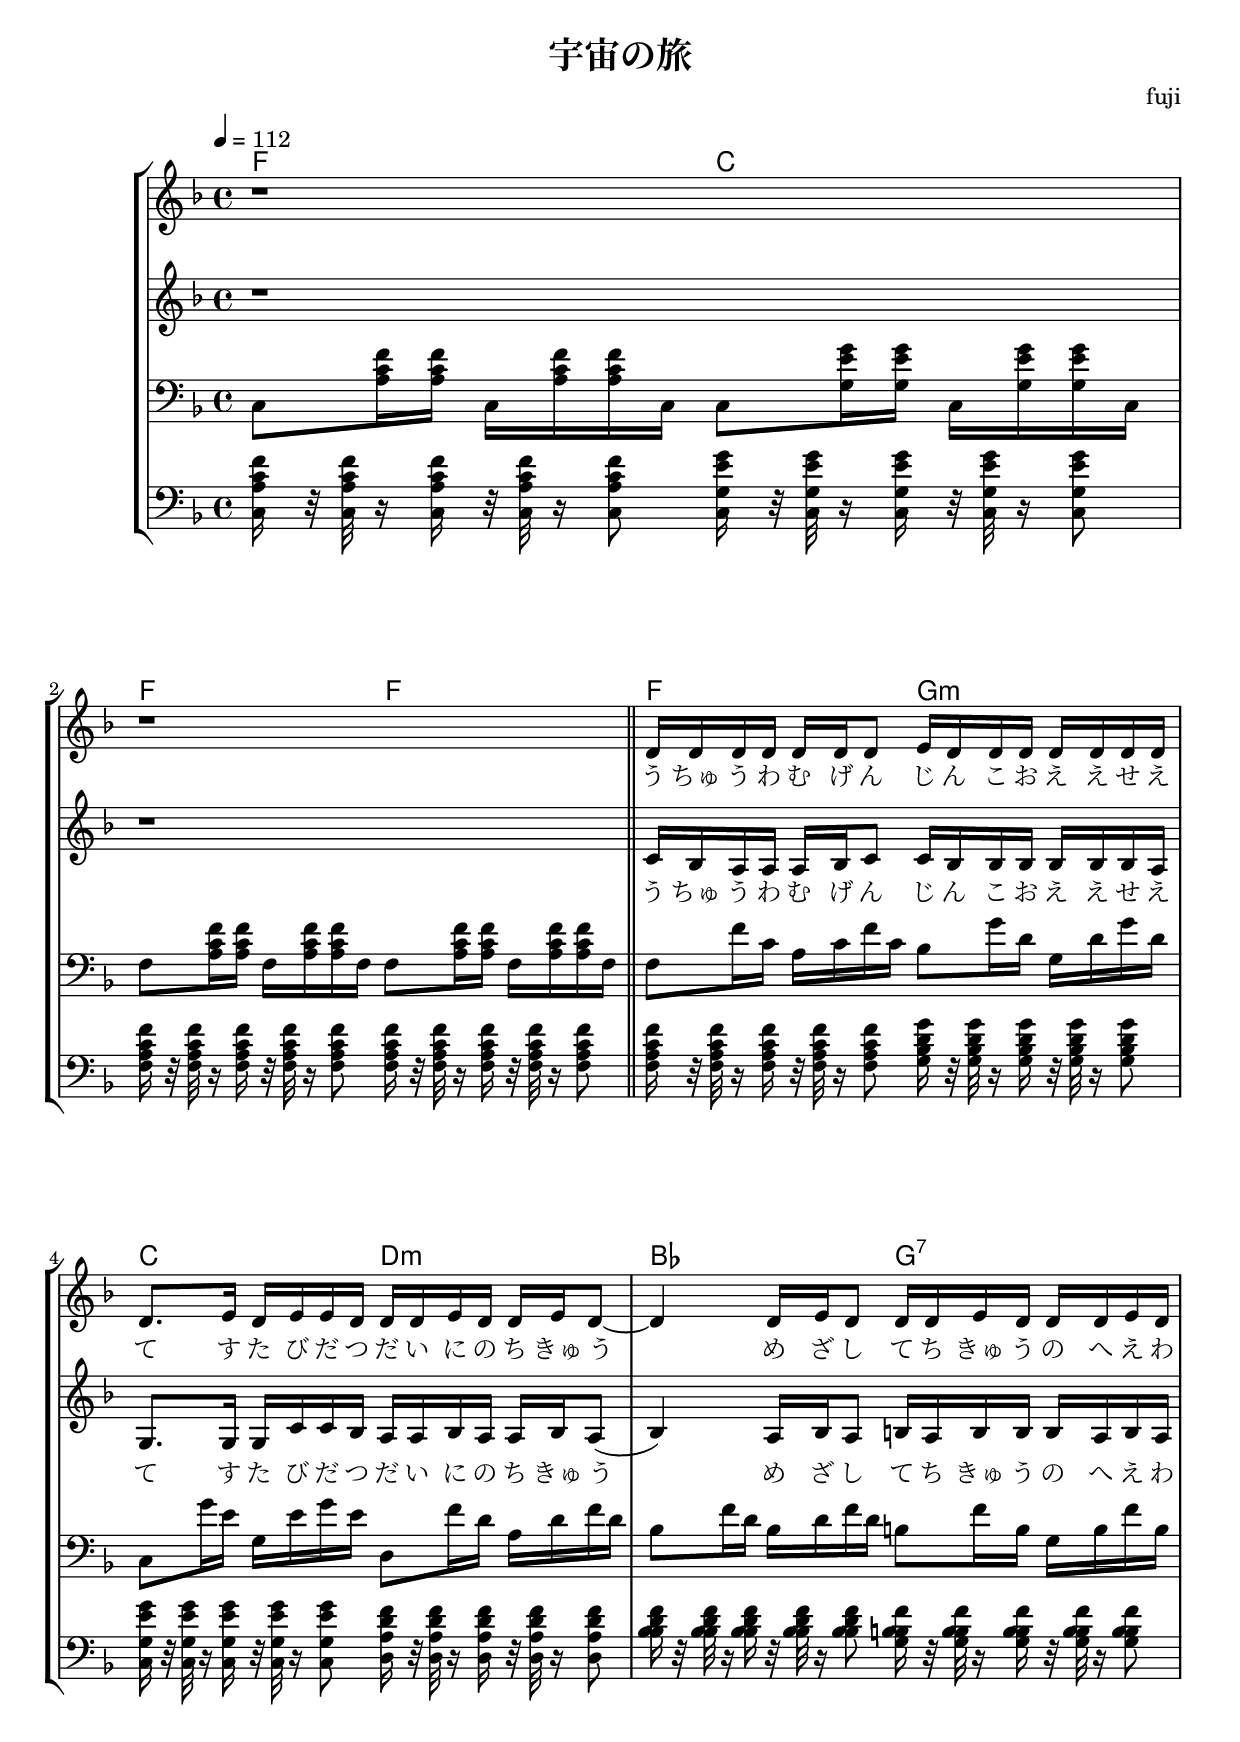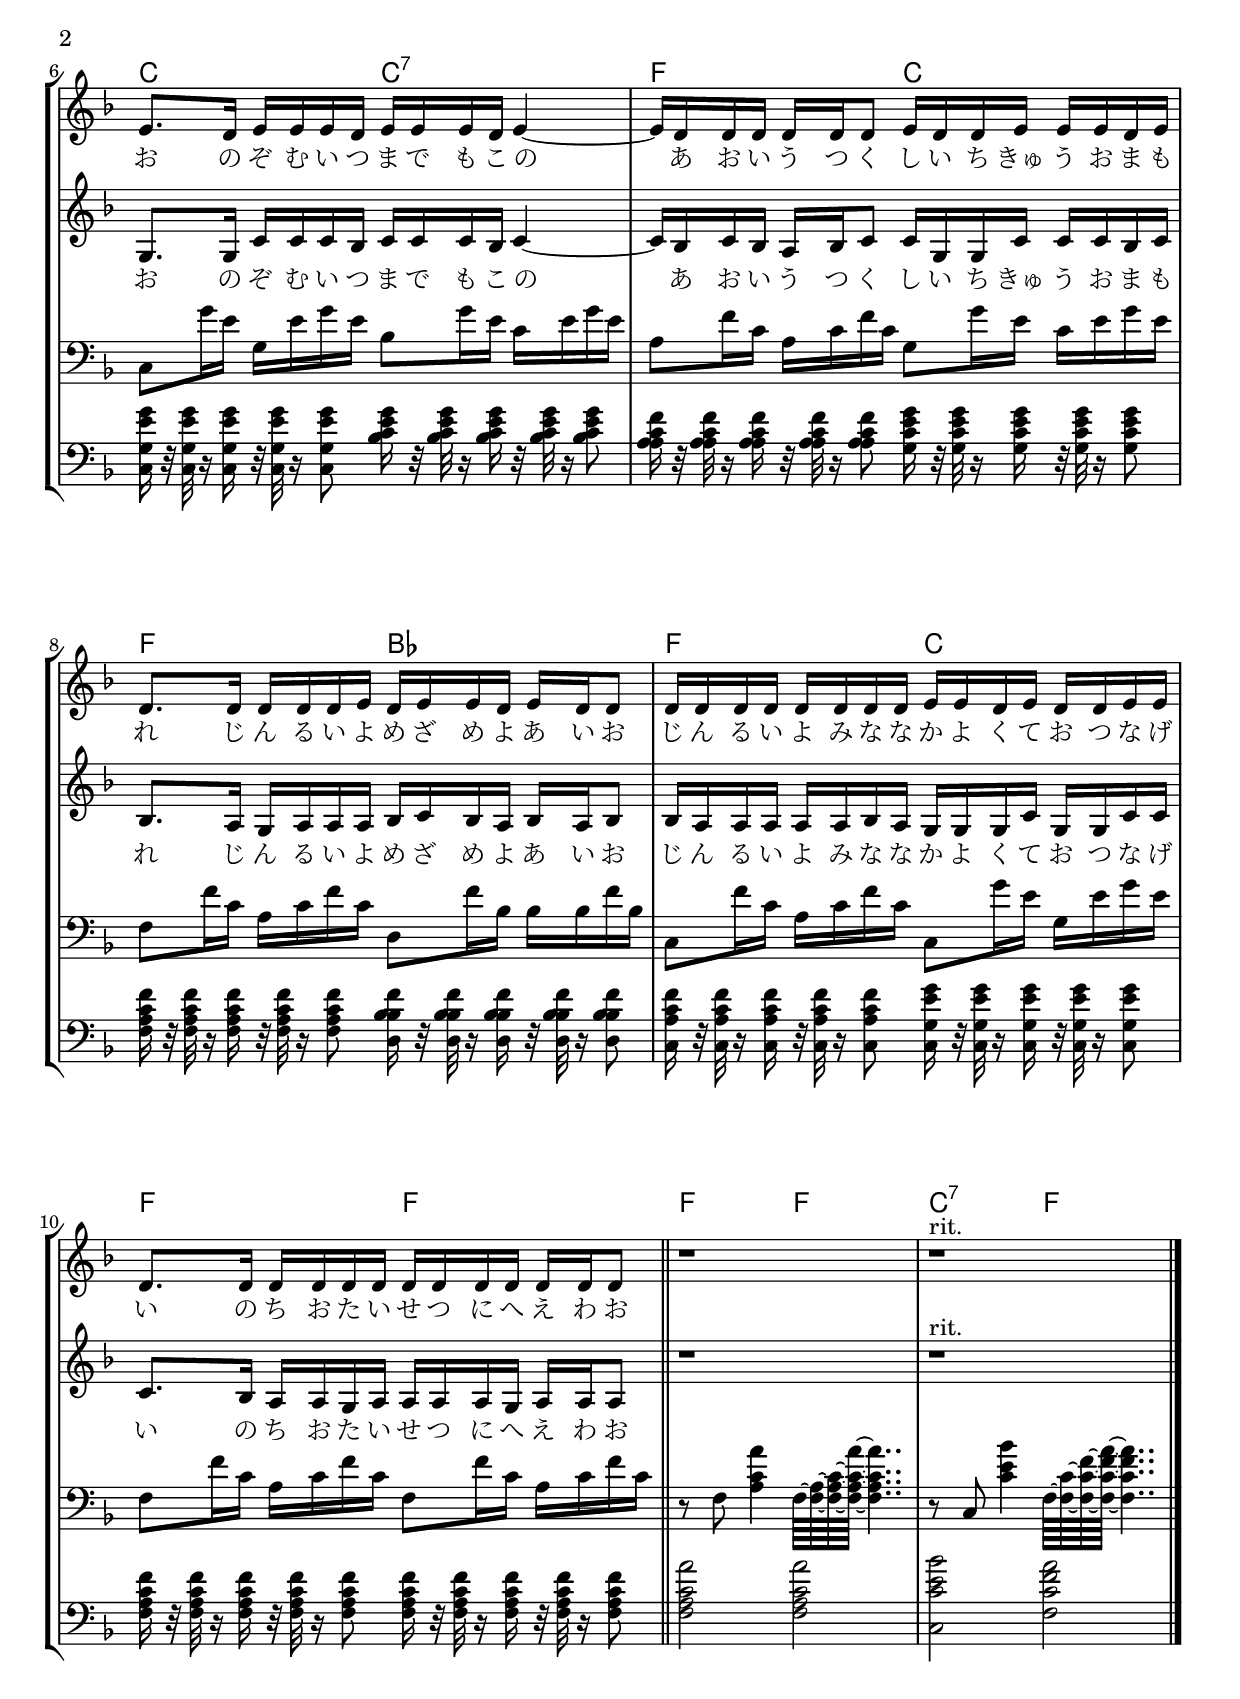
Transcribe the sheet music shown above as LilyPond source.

\version "2.12.1"

\header {
	title = \markup {宇宙の旅}
	composer = \markup \center-column {fuji}
}

harmony = \chordmode {
	f2 c f f 

	f g:m c d:m bes g:7 c c:7 f c f bes f c f f 

	f f c:7 f 
}

melody = {
	\key f \major
	\tempo 4 = 112
	r1 | r1   
	\set Staff.midiInstrument = #"mmi0.48"
	d'16  d'16  d'16  d'16  d'16  d'16  d'8  e'16  d'16  d'16  d'16  d'16  d'16  d'16  d'16 
	d'8.  e'16  d'16  e'16  e'16  d'16  d'16  d'16  e'16  d'16  d'16  e'16  d'8~ 
	d'4  d'16  e'16  d'8  d'16  d'16  e'16  d'16  d'16  d'16  e'16  d'16 
	e'8.  d'16  e'16  e'16  e'16  d'16  e'16  e'16  e'16  d'16  e'4~ 
	e'16  d'16  d'16  d'16  d'16  d'16  d'8  e'16  d'16  d'16  e'16  e'16  e'16  d'16  e'16 
	d'8.  d'16  d'16  d'16  d'16  e'16  d'16  e'16  e'16  d'16  e'16  d'16  d'8 
	d'16  d'16  d'16  d'16  d'16  d'16  d'16  d'16  e'16  e'16  d'16  e'16  d'16  d'16  e'16  e'16 
	d'8.  d'16  d'16  d'16  d'16  d'16  d'16  d'16  d'16  d'16  d'16  d'16  d'8
	r1 | r1^"rit." \bar "|."
}

words = \lyricmode {
	
	う  ちゅ  う  わ  む  げ  ん  じ  ん  こ  お  え  え  せ  え  て  す  た  び  だ  つ  だ  い  に  の  ち  きゅ  う  め  ざ  し  て  ち  きゅ  う  の  へ  え  わ  お  の  ぞ  む  い  つ  ま  で  も  こ  の  あ  お  い  う  つ  く  し  い  ち  きゅ  う  お  ま  も  れ  じ  ん  る  い  よ  め  ざ  め  よ  あ  い  お  じ  ん  る  い  よ  み  な  な  か  よ  く  て  お  つ  な  げ  い  の  ち  お  た  い  せ  つ  に  へ  え  わ  お  
	
}

secondmelody = {
	\key f \major
	\tempo 4 = 112
	r1 | r1   
	\set Staff.midiInstrument = #"mmi0.48"
	c'16  bes16  a16  a16  a16  bes16  c'8  c'16  bes16  bes16  bes16  bes16  bes16  bes16  a16 
	g8.  g16  g16  c'16  c'16  bes16  a16  a16  bes16  a16  a16  bes16  a8 
	(bes4)  a16  bes16  a8  b16  a16  b16  b16  b16  a16  b16  a16 
	g8.  g16  c'16  c'16  c'16  bes16  c'16  c'16  c'16  bes16  c'4~ 
	c'16  bes16  c'16  bes16  a16  bes16  c'8  c'16  g16  g16  c'16  c'16  c'16  bes16  c'16 
	bes8.  a16  g16  a16  a16  a16  bes16  c'16  bes16  a16  bes16  a16  bes8 
	bes16  a16  a16  a16  a16  a16  bes16  a16  g16  g16  g16  c'16  g16  g16  c'16  c'16 
	c'8.  bes16  a16  a16  g16  a16  a16  a16  a16  g16  a16  a16  a8
	r1 | r1^"rit." \bar "|."
}

secondwords = \lyricmode {
	
	う  ちゅ  う  わ  む  げ  ん  じ  ん  こ  お  え  え  せ  え  て  す  た  び  だ  つ  だ  い  に  の  ち  きゅ  う  め  ざ  し  て  ち  きゅ  う  の  へ  え  わ  お  の  ぞ  む  い  つ  ま  で  も  こ  の  あ  お  い  う  つ  く  し  い  ち  きゅ  う  お  ま  も  れ  じ  ん  る  い  よ  め  ざ  め  よ  あ  い  お  じ  ん  る  い  よ  み  な  な  か  よ  く  て  お  つ  な  げ  い  の  ち  お  た  い  せ  つ  に  へ  え  わ  お  
	
}

tempochange = {
	\tempo 4 = 112
	r1 | r1 \bar "||"
	\tempo 4 = 112
	r1 | r1 | r1 | r1 | r1 | r1 | r1 | r1 \bar "||"
	\tempo 4 = 112
	r1 | \tempo 4 = 84 r2 \tempo 4 = 74 r2 \bar "|."
}

mainacc = {
	\clef bass
	\set Staff.midiInstrument = #"Electric Bass (finger)"
	\key f \major
	\tempo 4 = 112
	c8 <a c' f'>16 <a c' f'>16   c16 <a c' f'>16 <a c' f'>16 c16
	c8 <g e' g'>16 <g e' g'>16   c16 <g e' g'>16 <g e' g'>16 c16
	f8 <a c' f'>16 <a c' f'>16   f16 <a c' f'>16 <a c' f'>16 f16
	f8 <a c' f'>16 <a c' f'>16   f16 <a c' f'>16 <a c' f'>16 f16
	\bar "||"

	\set Staff.midiInstrument = #"Overdriven Guitar"
	f8 f'16 c'16   a16 c'16 f'16 c'16
	bes8 g'16 d'16   g16 d'16 g'16 d'16
	c8 g'16 e'16   g16 e'16 g'16 e'16
	d8 f'16 d'16   a16 d'16 f'16 d'16
	bes8 f'16 d'16   bes16 d'16 f'16 d'16
	b8 f'16 b16   g16 b16 f'16 b16
	c8 g'16 e'16   g16 e'16 g'16 e'16
	bes8 g'16 e'16   c'16 e'16 g'16 e'16
	a8 f'16 c'16   a16 c'16 f'16 c'16
	g8 g'16 e'16   c'16 e'16 g'16 e'16
	f8 f'16 c'16   a16 c'16 f'16 c'16
	d8 f'16 bes16   bes16 bes16 f'16 bes16
	c8 f'16 c'16   a16 c'16 f'16 c'16
	c8 g'16 e'16   g16 e'16 g'16 e'16
	f8 f'16 c'16   a16 c'16 f'16 c'16
	f8 f'16 c'16   a16 c'16 f'16 c'16
	\bar "||"

	\set Staff.midiInstrument = #"Overdriven Guitar"
	r8 f8 <a c' a'>4
	f64~ <f~ a~> <f~ a~ c'~> <f a c' a'>~ <f a c' a'>4..
	r8 c8 <c' e' bes'>4
	f64~ <f~ c'~> <f~ c'~ f'~> <f c' f' a'>~ <f c' f' a'>4..
	\bar "|."
}

subacc = {
	\clef bass
	\set Staff.midiInstrument = #"Pad 6 (metallic)"
	\key f \major
	\tempo 4 = 112
	<c a c' f'>16 r32 <c a c' f'>32 r16     <c a c' f'>16 r32 <c a c' f'>32 r16     <c a c' f'>8
	<c g e' g'>16 r32 <c g e' g'>32 r16     <c g e' g'>16 r32 <c g e' g'>32 r16     <c g e' g'>8
	<f a c' f'>16 r32 <f a c' f'>32 r16     <f a c' f'>16 r32 <f a c' f'>32 r16     <f a c' f'>8
	<f a c' f'>16 r32 <f a c' f'>32 r16     <f a c' f'>16 r32 <f a c' f'>32 r16     <f a c' f'>8
	\bar "||"

	\set Staff.midiInstrument = #"FX 2 (soundtrack)"
	<f a c' f'>16 r32 <f a c' f'>32 r16     <f a c' f'>16 r32 <f a c' f'>32 r16     <f a c' f'>8
	<bes g d' g'>16 r32 <bes g d' g'>32 r16     <bes g d' g'>16 r32 <bes g d' g'>32 r16     <bes g d' g'>8
	<c g e' g'>16 r32 <c g e' g'>32 r16     <c g e' g'>16 r32 <c g e' g'>32 r16     <c g e' g'>8
	<d a d' f'>16 r32 <d a d' f'>32 r16     <d a d' f'>16 r32 <d a d' f'>32 r16     <d a d' f'>8
	<bes bes d' f'>16 r32 <bes bes d' f'>32 r16     <bes bes d' f'>16 r32 <bes bes d' f'>32 r16     <bes bes d' f'>8
	<b g b f'>16 r32 <b g b f'>32 r16     <b g b f'>16 r32 <b g b f'>32 r16     <b g b f'>8
	<c g e' g'>16 r32 <c g e' g'>32 r16     <c g e' g'>16 r32 <c g e' g'>32 r16     <c g e' g'>8
	<bes c' e' g'>16 r32 <bes c' e' g'>32 r16     <bes c' e' g'>16 r32 <bes c' e' g'>32 r16     <bes c' e' g'>8
	<a a c' f'>16 r32 <a a c' f'>32 r16     <a a c' f'>16 r32 <a a c' f'>32 r16     <a a c' f'>8
	<g c' e' g'>16 r32 <g c' e' g'>32 r16     <g c' e' g'>16 r32 <g c' e' g'>32 r16     <g c' e' g'>8
	<f a c' f'>16 r32 <f a c' f'>32 r16     <f a c' f'>16 r32 <f a c' f'>32 r16     <f a c' f'>8
	<d bes bes f'>16 r32 <d bes bes f'>32 r16     <d bes bes f'>16 r32 <d bes bes f'>32 r16     <d bes bes f'>8
	<c a c' f'>16 r32 <c a c' f'>32 r16     <c a c' f'>16 r32 <c a c' f'>32 r16     <c a c' f'>8
	<c g e' g'>16 r32 <c g e' g'>32 r16     <c g e' g'>16 r32 <c g e' g'>32 r16     <c g e' g'>8
	<f a c' f'>16 r32 <f a c' f'>32 r16     <f a c' f'>16 r32 <f a c' f'>32 r16     <f a c' f'>8
	<f a c' f'>16 r32 <f a c' f'>32 r16     <f a c' f'>16 r32 <f a c' f'>32 r16     <f a c' f'>8
	\bar "||"

	\set Staff.midiInstrument = #"Kalimba"
	<f a c' a'>2
	<f a c' a'>2
	<c c' e' bes'>2
	<f c' f' a'>2
	\bar "|."
}

percA = {
	\drummode {
	hh4 hh8 hh2 r8  |\times 16/32{ hh2 hh8. hh1 r4 r16 } \bar "||"
	cymr4 cymr4 cymr4 cymr4  |cymr4 cymr8 cymr16 cymr16 cymr4 cymr4  |cymr4 cymr4 cymr4 cymr4  |cymr4 cymr2.  |cymr4 cymr4 cymr4 cymr4  |cymr4 cymr8 cymr16 cymr16 cymr4 cymr4  |cymr4 cymr4 cymr4 cymr4  |cymr4 cymr2.  \bar "||"
	r1 |r1 \bar "|."
	}
}

percB = {
	\drummode {
	r16 hhp8 hhp8 hhp2 r8.  |\times 16/32{ r8 hhp4 hhp4 hhp8 hhp1 r4 } \bar "||"
	r2 sn2  |r2 sn2  |r2 sn2  |r8 sn8 sn2.  |r2 sn2  |r2 sn2  |r2 sn2  |r8 sn8 sn2.  \bar "||"
	r1 |r1 \bar "|."
	}
}

percC = {
	\drummode {
	r1  |\times 16/32{ r1 r2 hho2 } \bar "||"
	bd2. r8 bd8  |bd2. r8 bd8  |bd2. r8 bd8  |bd4. bd8 bd4. bd8  |bd2. r8 bd8  |bd2. r8 bd8  |bd2. r8 bd8  |bd2 r8 bd4.  \bar "||"
	r1 |r1 \bar "|."
	}
}

percD = {
	\drummode {
	bd8. bd8. bd2 bd8  |\times 16/32{ bd4. bd4. bd8 bd2 r8 bd2 } \bar "||"
	r1 |r1 |r1 |r2 r8 tommh8 tommh4  |r1 |r1 |r1 |r8. tommh8. tommh2 r8  \bar "||"
	r1 |r1 \bar "|."
	}
}

percE = {
	\drummode {
	r2 ss2  |\times 16/32{ r1 ss1 } \bar "||"
	r1 |r1 |r1 |r2. r8 toml8  |r1 |r1 |r1 |r2. toml8 toml8  \bar "||"
	r1 |r1 \bar "|."
	}
}

percF = {
	\drummode {
	r1 |\times 16/32{ r1 sn4 sn8 sn2 r8 } \bar "||"
	r1 |r1 |r1 |r1 |r1 |r1 |r1 |hho1  \bar "||"
	r1 | r1 \bar "|."
	}
}

percG = {
	\drummode {
	r1 |r1 \bar "||"
	r1 | r1 | r1 | r1 | r1 | r1 | r1 | r1 \bar "||"
	r1 | r1 \bar "|."
	}
}

percH = {
	\drummode {
	r1 |\times 16/32{ r1 r2 r8 tommh4. } \bar "||"
	r1 | r1 | r1 | r1 | r1 | r1 | r1 | r1 \bar "||"
	r1 | r1 \bar "|."
	}
}

percI = {
	\drummode {
	r1 |\times 16/32{ r1 r2. tomfh4 } \bar "||"
	r1 | r1 | r1 | r1 | r1 | r1 | r1 | r1 \bar "||"
	r1 | r1 \bar "|."
	}
}

\score {
	<<
		\new StaffGroup <<
			\new ChordNames {\harmony}
			\new Voice = "melody" {\melody}
			\new Lyrics \lyricsto "melody" \words
			\new Voice = "secondmelody" {\secondmelody}
			\new Lyrics \lyricsto "secondmelody" \secondwords
			\new Staff = "mainacc" {\mainacc}
			\new Staff = "subacc" {\subacc}
		>>
	>>
	\layout { }
}
